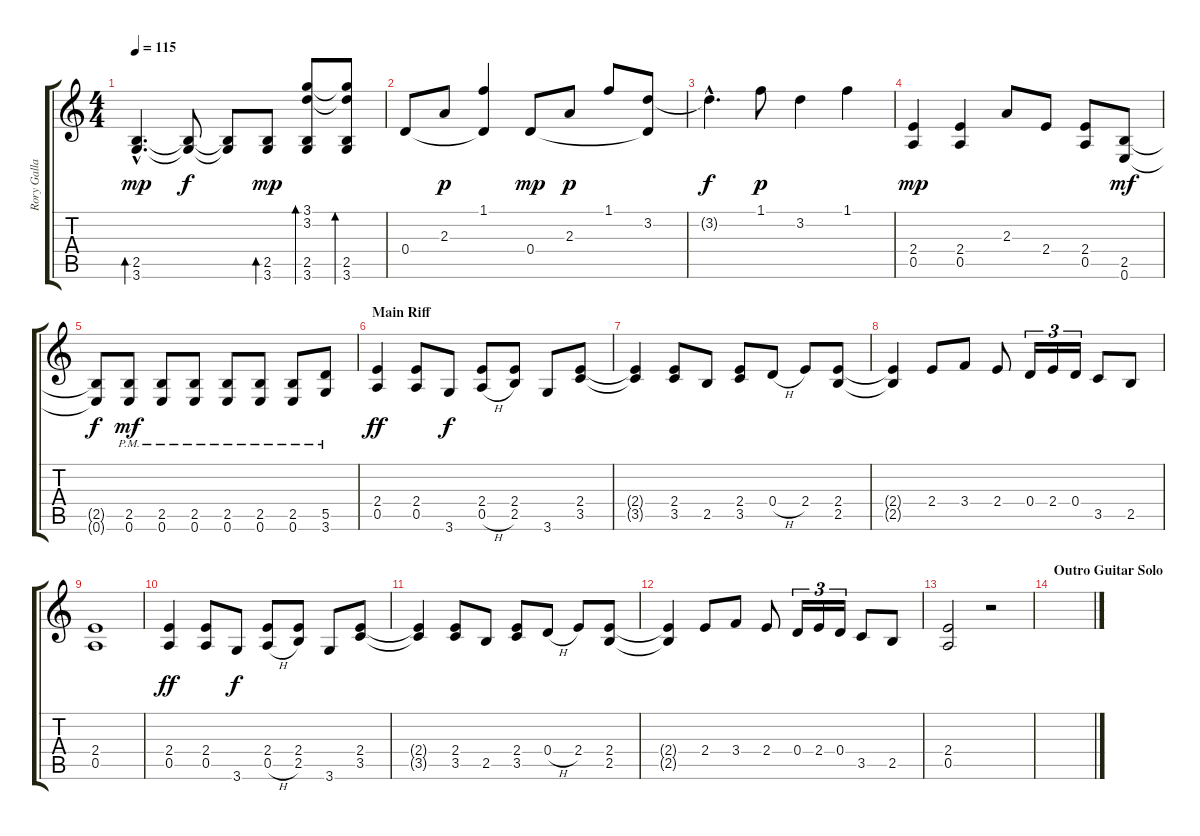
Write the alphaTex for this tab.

\track ("Rory Gallagher (Rhythm Electric)" "Rory Galla") {instrument distortionguitar}
\staff {score tabs}
\tuning (E4 B3 G3 D3 A2 E2) {hide}
\ts (4 4)
\tempo 115
\clef g2
\ks c
(2.5{hac} 3.6{hac}).4{d bd 120 dy mp} (2.5{t} 3.6{t}).8{dy f} (2.5{t} 3.6{t}).8 (2.5 3.6).8{bd 120 dy mp} (3.1 3.2 2.5 3.6).8{bd 120} (3.1{t} 3.2{t} 2.5 3.6).8{bd 120} |
0.4.8 2.3.8{dy p} (1.1 0.4{t}).4 0.4.8{dy mp} 2.3.8{dy p} 1.1.8 (3.2 0.4{t}).8 |
3.2{hac t}.4{d dy f} 1.1.8{dy p} 3.2.4 1.1.4 |
(2.4 0.5).4{dy mp} (2.4 0.5).4 2.3.8 2.4.8 (2.4 0.5).8 (2.5 0.6).8{dy mf} |
(2.5{t} 0.6{t}).8{dy f} (2.5 0.6{pm}).8{dy mf} (2.5 0.6{pm}).8 (2.5 0.6{pm}).8 (2.5 0.6{pm}).8 (2.5 0.6{pm}).8 (2.5 0.6{pm}).8 (5.5 3.6{pm}).8 |
\section ("" "Main Riff")
(2.4 0.5).4{dy ff} (2.4 0.5).8 3.6.8{dy f} (2.4 0.5{h}).8 (2.4 2.5).8 3.6.8 (2.4 3.5).8 |
(2.4{t} 3.5{t}).4 (2.4 3.5).8 2.5.8 (2.4 3.5).8 0.4{h}.8 2.4.8 (2.4 2.5).8 |
(2.4{t} 2.5{t}).4 2.4.8 3.4.8 2.4.8 0.4.16{tu (3 2)} 2.4.16{tu (3 2)} 0.4.16{tu (3 2)} 3.5.8 2.5.8 |
(2.4 0.5).1 |
(2.4 0.5).4{dy ff} (2.4 0.5).8 3.6.8{dy f} (2.4 0.5{h}).8 (2.4 2.5).8 3.6.8 (2.4 3.5).8 |
(2.4{t} 3.5{t}).4 (2.4 3.5).8 2.5.8 (2.4 3.5).8 0.4{h}.8 2.4.8 (2.4 2.5).8 |
(2.4{t} 2.5{t}).4 2.4.8 3.4.8 2.4.8 0.4.16{tu (3 2)} 2.4.16{tu (3 2)} 0.4.16{tu (3 2)} 3.5.8 2.5.8 |
(2.4 0.5).2 r.2 |
\section ("" "Outro Guitar Solo")
